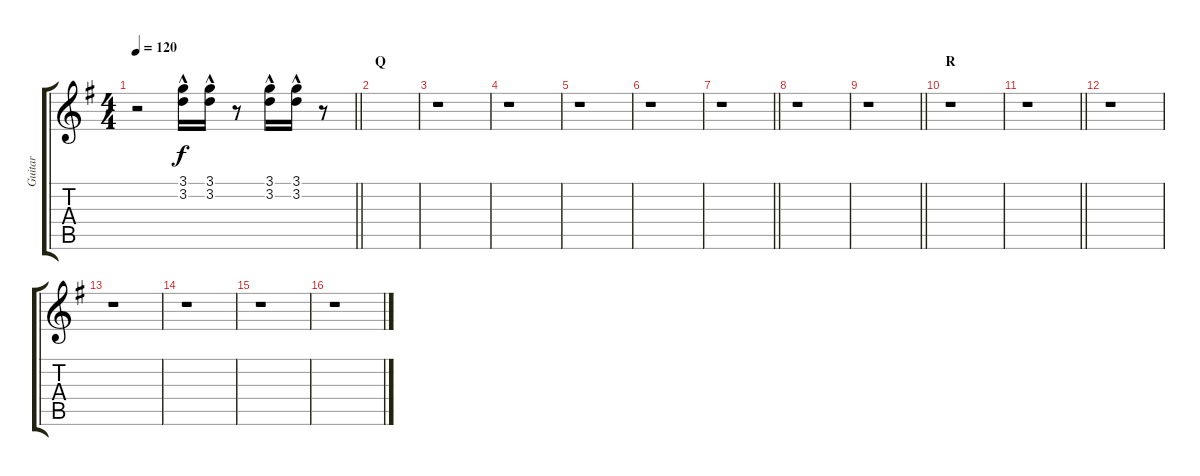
\track ("Guitar" "Guitar") {instrument overdrivenguitar}
\staff {score tabs}
\tuning (E4 B3 G3 D3 A2 E2) {hide}
\ts (4 4)
\tempo 120
\clef g2
\barLineRight lightlight
\ks g
r.2{dy f} (3.1{hac} 3.2{hac}).16 (3.1{hac} 3.2{hac}).16 r.8 (3.1{hac} 3.2{hac}).16 (3.1{hac} 3.2{hac}).16 r.8 |
\section ("" "Q")
|
r.1 |
r.1 |
r.1 |
r.1 |
\barLineRight lightlight
r.1 |
r.1 |
\barLineRight lightlight
r.1 |
\section ("" "R")
r.1 |
\barLineRight lightlight
r.1 |
r.1 |
r.1 |
r.1 |
r.1 |
r.1
